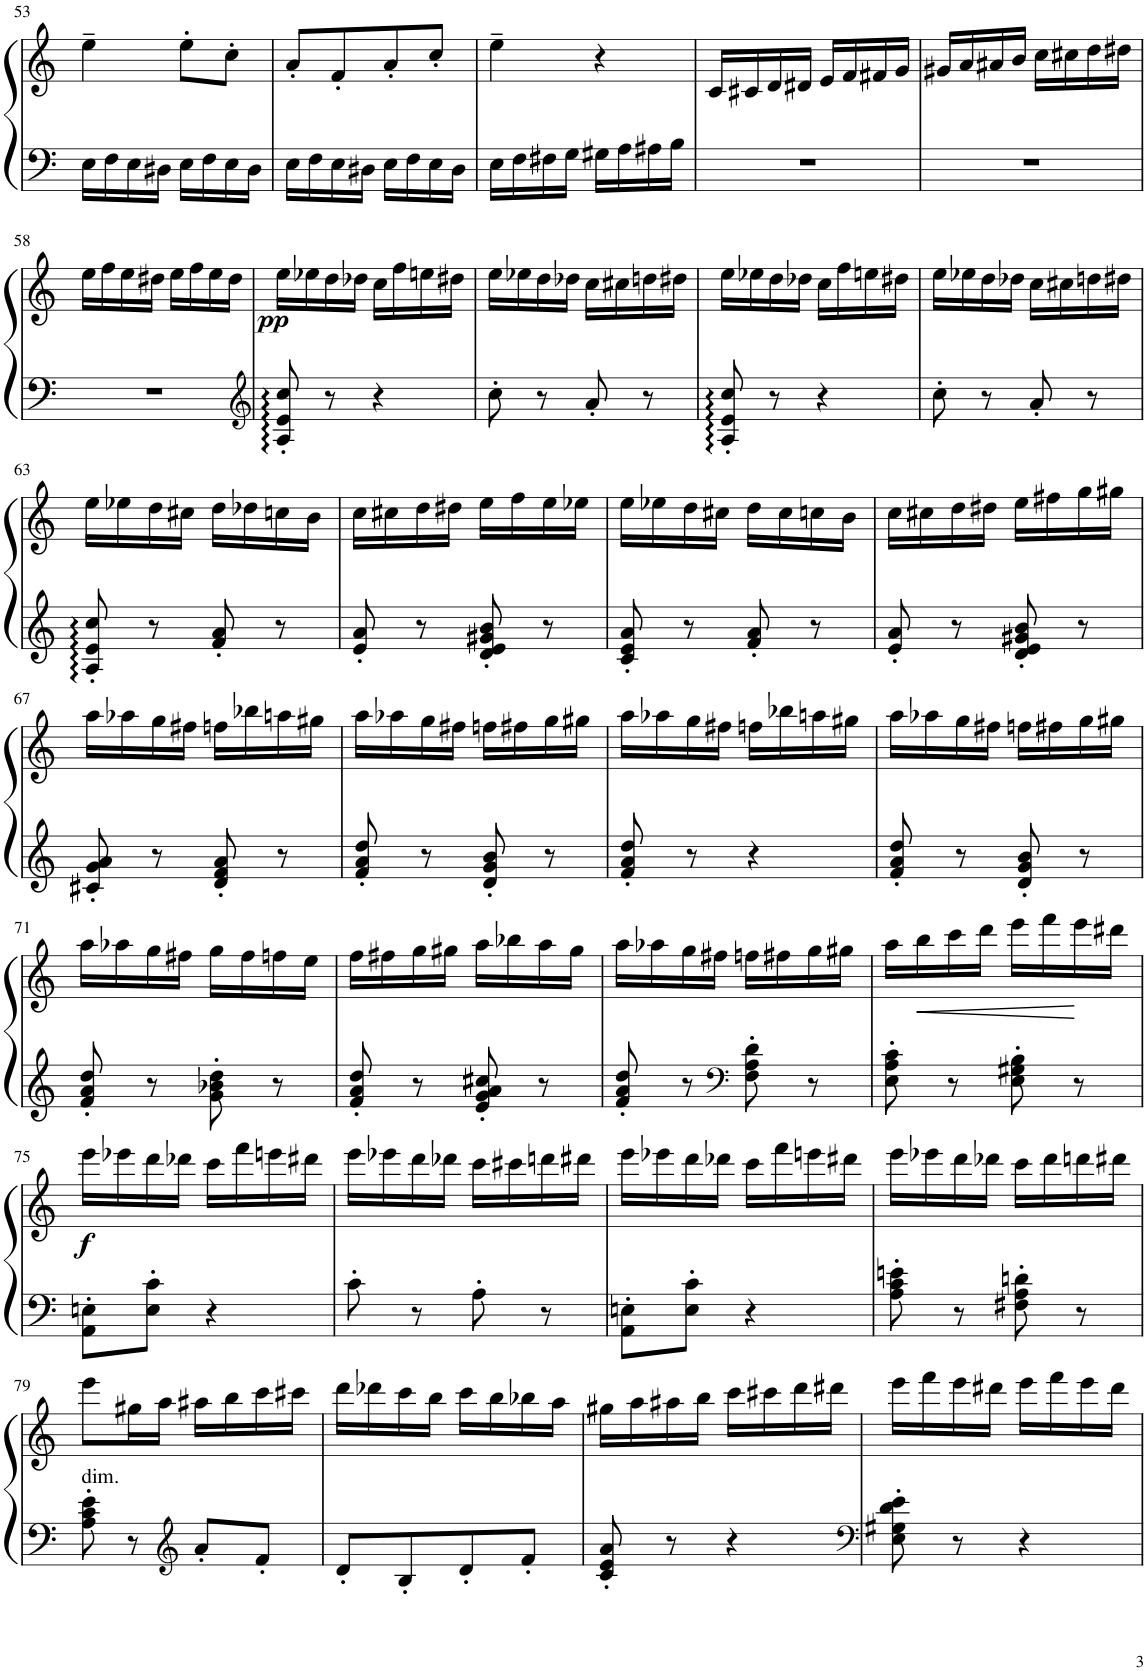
**kern	**kern	**dynam
*part1	*part1	*part1
*staff2	*staff1	*staff1/2
*I"Piano	*	*
*I'Pno	*	*
!!LO:PB:g=z
*clefF4	*clefG2	*
*k[]	*k[]	*
*M2/4	*M2/4	*
=53	=53	=53
16E\LL	4ee~\	.
16F\	.	.
16E\	.	.
16D#X\JJ	.	.
16E\LL	8ee'\L	.
16F\	.	.
16E\	8cc'\J	.
16D#\JJ	.	.
=54	=54	=54
16E\LL	8a'/L	.
16F\	.	.
16E\	8f'/	.
16D#X\JJ	.	.
16E\LL	8a'/	.
16F\	.	.
16E\	8cc'/J	.
16D#\JJ	.	.
=55	=55	=55
16E\LL	4ee~\	.
16F\	.	.
16F#X\	.	.
16G\JJ	.	.
16G#X\LL	4r	.
16A\	.	.
16A#X\	.	.
16B\JJ	.	.
=56	=56	=56
2r	16c/LL	.
.	16c#X/	.
.	16d/	.
.	16d#X/JJ	.
.	16e/LL	.
.	16f/	.
.	16f#X/	.
.	16g/JJ	.
=57	=57	=57
2r	16g#X/LL	.
.	16a/	.
.	16a#X/	.
.	16b/JJ	.
.	16cc\LL	.
.	16cc#X\	.
.	16dd\	.
.	16dd#X\JJ	.
!!LO:LB:g=z
=58	=58	=58
2r	16ee\LL	.
.	16ff\	.
.	16ee\	.
.	16dd#X\JJ	.
.	16ee\LL	.
.	16ff\	.
.	16ee\	.
.	16dd#\JJ	.
=59	=59	=59
*clefG2	*	*
!	!	!LO:DY:b
8A/' 8e/' 8cc/'	16ee\LL	pp
.	16ee-X\	.
8r	16dd\	.
.	16dd-X\JJ	.
4r	16cc\LL	.
.	16ff\	.
.	16een\	.
.	16dd#X\JJ	.
=60	=60	=60
8cc'\	16ee\LL	.
.	16ee-X\	.
8r	16dd\	.
.	16dd-X\JJ	.
8a'/	16cc\LL	.
.	16cc#X\	.
8r	16ddn\	.
.	16dd#X\JJ	.
=61	=61	=61
8A/' 8e/' 8cc/'	16ee\LL	.
.	16ee-X\	.
8r	16dd\	.
.	16dd-X\JJ	.
4r	16cc\LL	.
.	16ff\	.
.	16een\	.
.	16dd#X\JJ	.
=62	=62	=62
8cc'\	16ee\LL	.
.	16ee-X\	.
8r	16dd\	.
.	16dd-X\JJ	.
8a'/	16cc\LL	.
.	16cc#X\	.
8r	16ddn\	.
.	16dd#X\JJ	.
!!LO:LB:g=z
=63	=63	=63
8A/' 8e/' 8cc/'	16ee\LL	.
.	16ee-X\	.
8r	16dd\	.
.	16cc#X\JJ	.
8f/' 8a/'	16dd\LL	.
.	16dd-X\	.
8r	16ccn\	.
.	16b\JJ	.
=64	=64	=64
8e/' 8a/'	16cc\LL	.
.	16cc#X\	.
8r	16dd\	.
.	16dd#X\JJ	.
8d/' 8e/' 8g#X/' 8b/'	16ee\LL	.
.	16ff\	.
8r	16ee\	.
.	16ee-X\JJ	.
=65	=65	=65
8c/' 8e/' 8a/'	16ee\LL	.
.	16ee-X\	.
8r	16dd\	.
.	16cc#X\JJ	.
8f/' 8a/'	16dd\LL	.
.	16cc#\	.
8r	16ccn\	.
.	16b\JJ	.
=66	=66	=66
8e/' 8a/'	16cc\LL	.
.	16cc#X\	.
8r	16dd\	.
.	16dd#X\JJ	.
8d/' 8e/' 8g#X/' 8b/'	16ee\LL	.
.	16ff#X\	.
8r	16gg\	.
.	16gg#X\JJ	.
!!LO:LB:g=z
=67	=67	=67
8c#X/' 8g/' 8a/'	16aa\LL	.
.	16aa-X\	.
8r	16gg\	.
.	16ff#X\JJ	.
8d/' 8f/' 8a/'	16ffn\LL	.
.	16bb-X\	.
8r	16aan\	.
.	16gg#X\JJ	.
=68	=68	=68
8f/' 8a/' 8dd/'	16aa\LL	.
.	16aa-X\	.
8r	16gg\	.
.	16ff#X\JJ	.
8d/' 8g/' 8b/'	16ffn\LL	.
.	16ff#X\	.
8r	16gg\	.
.	16gg#X\JJ	.
=69	=69	=69
8f/' 8a/' 8dd/'	16aa\LL	.
.	16aa-X\	.
8r	16gg\	.
.	16ff#X\JJ	.
4r	16ffn\LL	.
.	16bb-X\	.
.	16aan\	.
.	16gg#X\JJ	.
=70	=70	=70
8f/' 8a/' 8dd/'	16aa\LL	.
.	16aa-X\	.
8r	16gg\	.
.	16ff#X\JJ	.
8d/' 8g/' 8b/'	16ffn\LL	.
.	16ff#X\	.
8r	16gg\	.
.	16gg#X\JJ	.
!!LO:LB:g=z
=71	=71	=71
8f/' 8a/' 8dd/'	16aa\LL	.
.	16aa-X\	.
8r	16gg\	.
.	16ff#X\JJ	.
8g\' 8b-X\' 8dd\'	16gg\LL	.
.	16ff#\	.
8r	16ffn\	.
.	16ee\JJ	.
=72	=72	=72
8f/' 8a/' 8dd/'	16ff\LL	.
.	16ff#X\	.
8r	16gg\	.
.	16gg#X\JJ	.
8e/' 8g/' 8a/' 8cc#X/'	16aa\LL	.
.	16bb-X\	.
8r	16aa\	.
.	16gg#\JJ	.
=73	=73	=73
8f/' 8a/' 8dd/'	16aa\LL	.
.	16aa-X\	.
8r	16gg\	.
.	16ff#X\JJ	.
*clefF4	*	*
8F\' 8A\' 8d\'	16ffn\LL	.
.	16ff#X\	.
8r	16gg\	.
.	16gg#X\JJ	.
=74	=74	=74
8E\' 8A\' 8c\'	16aa\LL	.
!	!	!LO:HP:b
.	16bb\	<
8r	16ccc\	.
.	16ddd\JJ	.
8E\' 8G#X\' 8B\'	16eee\LL	.
.	16fff\	.
8r	16eee\	.
.	16ddd#X\JJ	.
.	.	[
!!LO:LB:g=z
=75	=75	=75
!	!	!LO:DY:b
8AA\' 8En\'L	16eee\LL	f
.	16eee-X\	.
8E\' 8c\'J	16ddd\	.
.	16ddd-X\JJ	.
4r	16ccc\LL	.
.	16fff\	.
.	16eeen\	.
.	16ddd#X\JJ	.
=76	=76	=76
8c'\	16eee\LL	.
.	16eee-X\	.
8r	16ddd\	.
.	16ddd-X\JJ	.
8A'\	16ccc\LL	.
.	16ccc#X\	.
8r	16dddn\	.
.	16ddd#X\JJ	.
=77	=77	=77
8AA\' 8En\'L	16eee\LL	.
.	16eee-X\	.
8E\' 8c\'J	16ddd\	.
.	16ddd-X\JJ	.
4r	16ccc\LL	.
.	16fff\	.
.	16eeen\	.
.	16ddd#X\JJ	.
=78	=78	=78
8A\' 8c\' 8en\'	16eee\LL	.
.	16eee-X\	.
8r	16ddd\	.
.	16ddd-X\JJ	.
8F#X\' 8A\' 8dn\'	16ccc\LL	.
.	16ddd-\	.
8r	16dddn\	.
.	16ddd#X\JJ	.
!!LO:LB:g=z
=79	=79	=79
!LO:TX:a:t=dim.	!	!
8A\' 8c\' 8e\'	8eee\L	.
8r	16gg#X\L	.
.	16aa\JJ	.
*clefG2	*	*
8a'/L	16aa#X\LL	.
.	16bb\	.
8f'/J	16ccc\	.
.	16ccc#X\JJ	.
=80	=80	=80
8d'/L	16ddd\LL	.
.	16ddd-X\	.
8B'/	16ccc\	.
.	16bb\JJ	.
8d'/	16ccc\LL	.
.	16bb\	.
8f'/J	16bb-X\	.
.	16aa\JJ	.
=81	=81	=81
8c/' 8e/' 8a/'	16gg#X\LL	.
.	16aa\	.
8r	16aa#X\	.
.	16bb\JJ	.
4r	16ccc\LL	.
.	16ccc#X\	.
.	16ddd\	.
.	16ddd#X\JJ	.
=82	=82	=82
*clefF4	*	*
8E\' 8G#X\' 8d\' 8e\'	16eee\LL	.
.	16fff\	.
8r	16eee\	.
.	16ddd#X\JJ	.
4r	16eee\LL	.
.	16fff\	.
.	16eee\	.
.	16ddd#\JJ	.
=	=	=
*-	*-	*-
